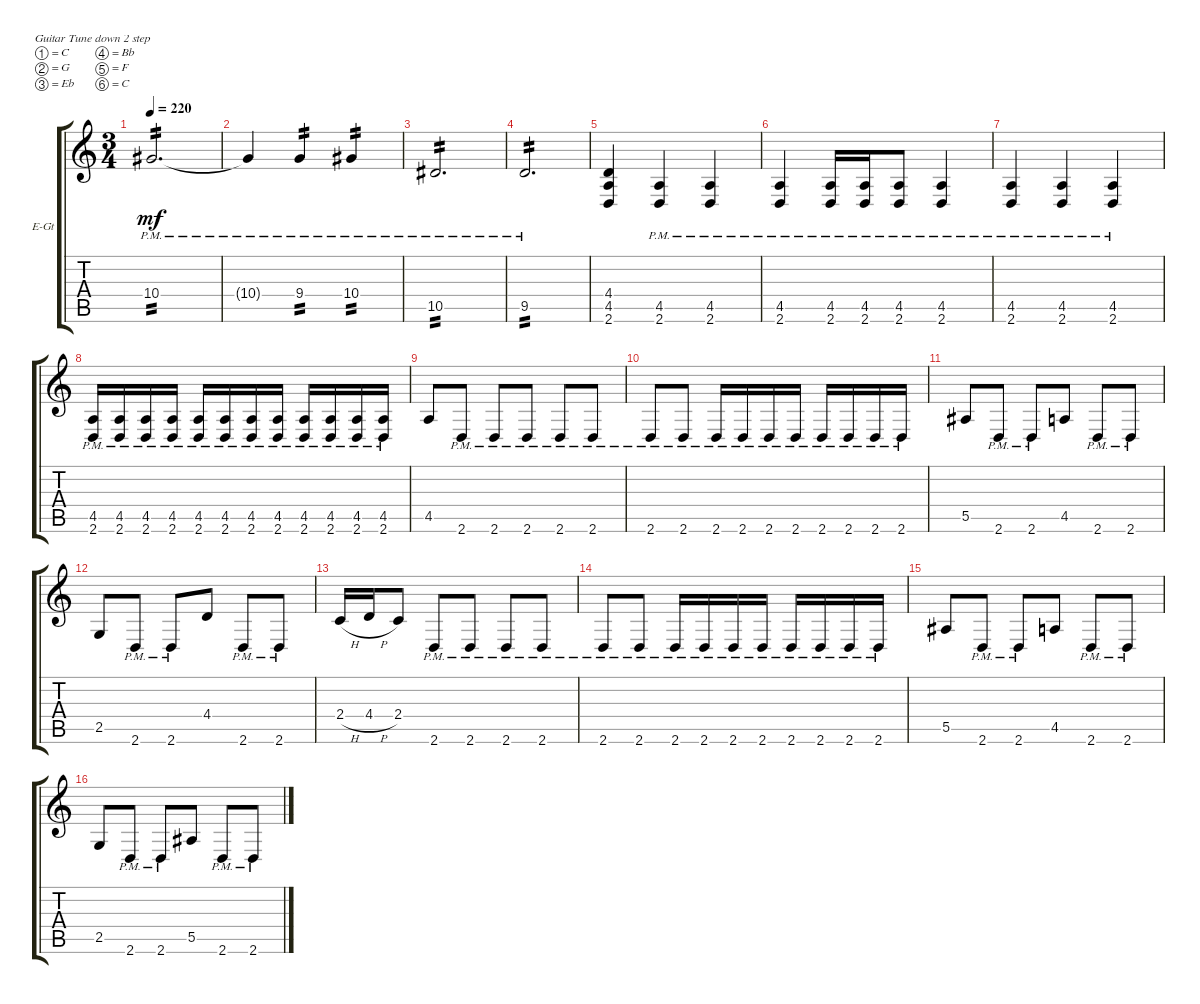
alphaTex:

\defaultSystemsLayout 4
\bracketExtendMode groupsimilarinstruments
\firstSystemTrackNameOrientation horizontal
\otherSystemsTrackNameOrientation horizontal
\track ("Knight Rhythm" "E-Gt") {instrument overdrivenguitar}
\staff {score tabs}
\tuning (C4 G3 Eb3 Bb2 F2 C2)
\ts (3 4)
\tempo 220
\clef g2
\ks c
10.4{pm}.2{d tp 2 dy mf} |
10.4{pm t}.4 9.4{pm}.4{tp 2} 10.4{pm}.4{tp 2} |
10.5{pm}.2{d tp 2} |
9.5{pm}.2{d tp 2} |
(2.6 4.5 4.4).4 (2.6{pm} 4.5{pm}).4 (2.6{pm} 4.5{pm}).4 |
(2.6{pm} 4.5{pm}).4 (2.6{pm} 4.5{pm}).16 (2.6{pm} 4.5{pm}).16 (2.6{pm} 4.5{pm}).8 (2.6{pm} 4.5{pm}).4 |
(2.6{pm} 4.5{pm}).4 (2.6{pm} 4.5{pm}).4 (2.6{pm} 4.5{pm}).4 |
(2.6{pm} 4.5{pm}).16 (2.6{pm} 4.5{pm}).16 (2.6{pm} 4.5{pm}).16 (2.6{pm} 4.5{pm}).16 (2.6{pm} 4.5{pm}).16 (2.6{pm} 4.5{pm}).16 (2.6{pm} 4.5{pm}).16 (2.6{pm} 4.5{pm}).16 (2.6{pm} 4.5{pm}).16 (2.6{pm} 4.5{pm}).16 (2.6{pm} 4.5{pm}).16 (2.6{pm} 4.5{pm}).16 |
4.5.8 2.6{pm}.8 2.6{pm}.8 2.6{pm}.8 2.6{pm}.8 2.6{pm}.8 |
2.6{pm}.8 2.6{pm}.8 2.6{pm}.16 2.6{pm}.16 2.6{pm}.16 2.6{pm}.16 2.6{pm}.16 2.6{pm}.16 2.6{pm}.16 2.6{pm}.16 |
5.5.8 2.6{pm}.8 2.6{pm}.8 4.5.8 2.6{pm}.8 2.6{pm}.8 |
2.5.8 2.6{pm}.8 2.6{pm}.8 4.4.8 2.6{pm}.8 2.6{pm}.8 |
2.4{h}.16 4.4{h}.16 2.4.8 2.6{pm}.8 2.6{pm}.8 2.6{pm}.8 2.6{pm}.8 |
2.6{pm}.8 2.6{pm}.8 2.6{pm}.16 2.6{pm}.16 2.6{pm}.16 2.6{pm}.16 2.6{pm}.16 2.6{pm}.16 2.6{pm}.16 2.6{pm}.16 |
5.5.8 2.6{pm}.8 2.6{pm}.8 4.5.8 2.6{pm}.8 2.6{pm}.8 |
2.5.8 2.6{pm}.8 2.6{pm}.8 5.5.8 2.6{pm}.8 2.6{pm}.8
